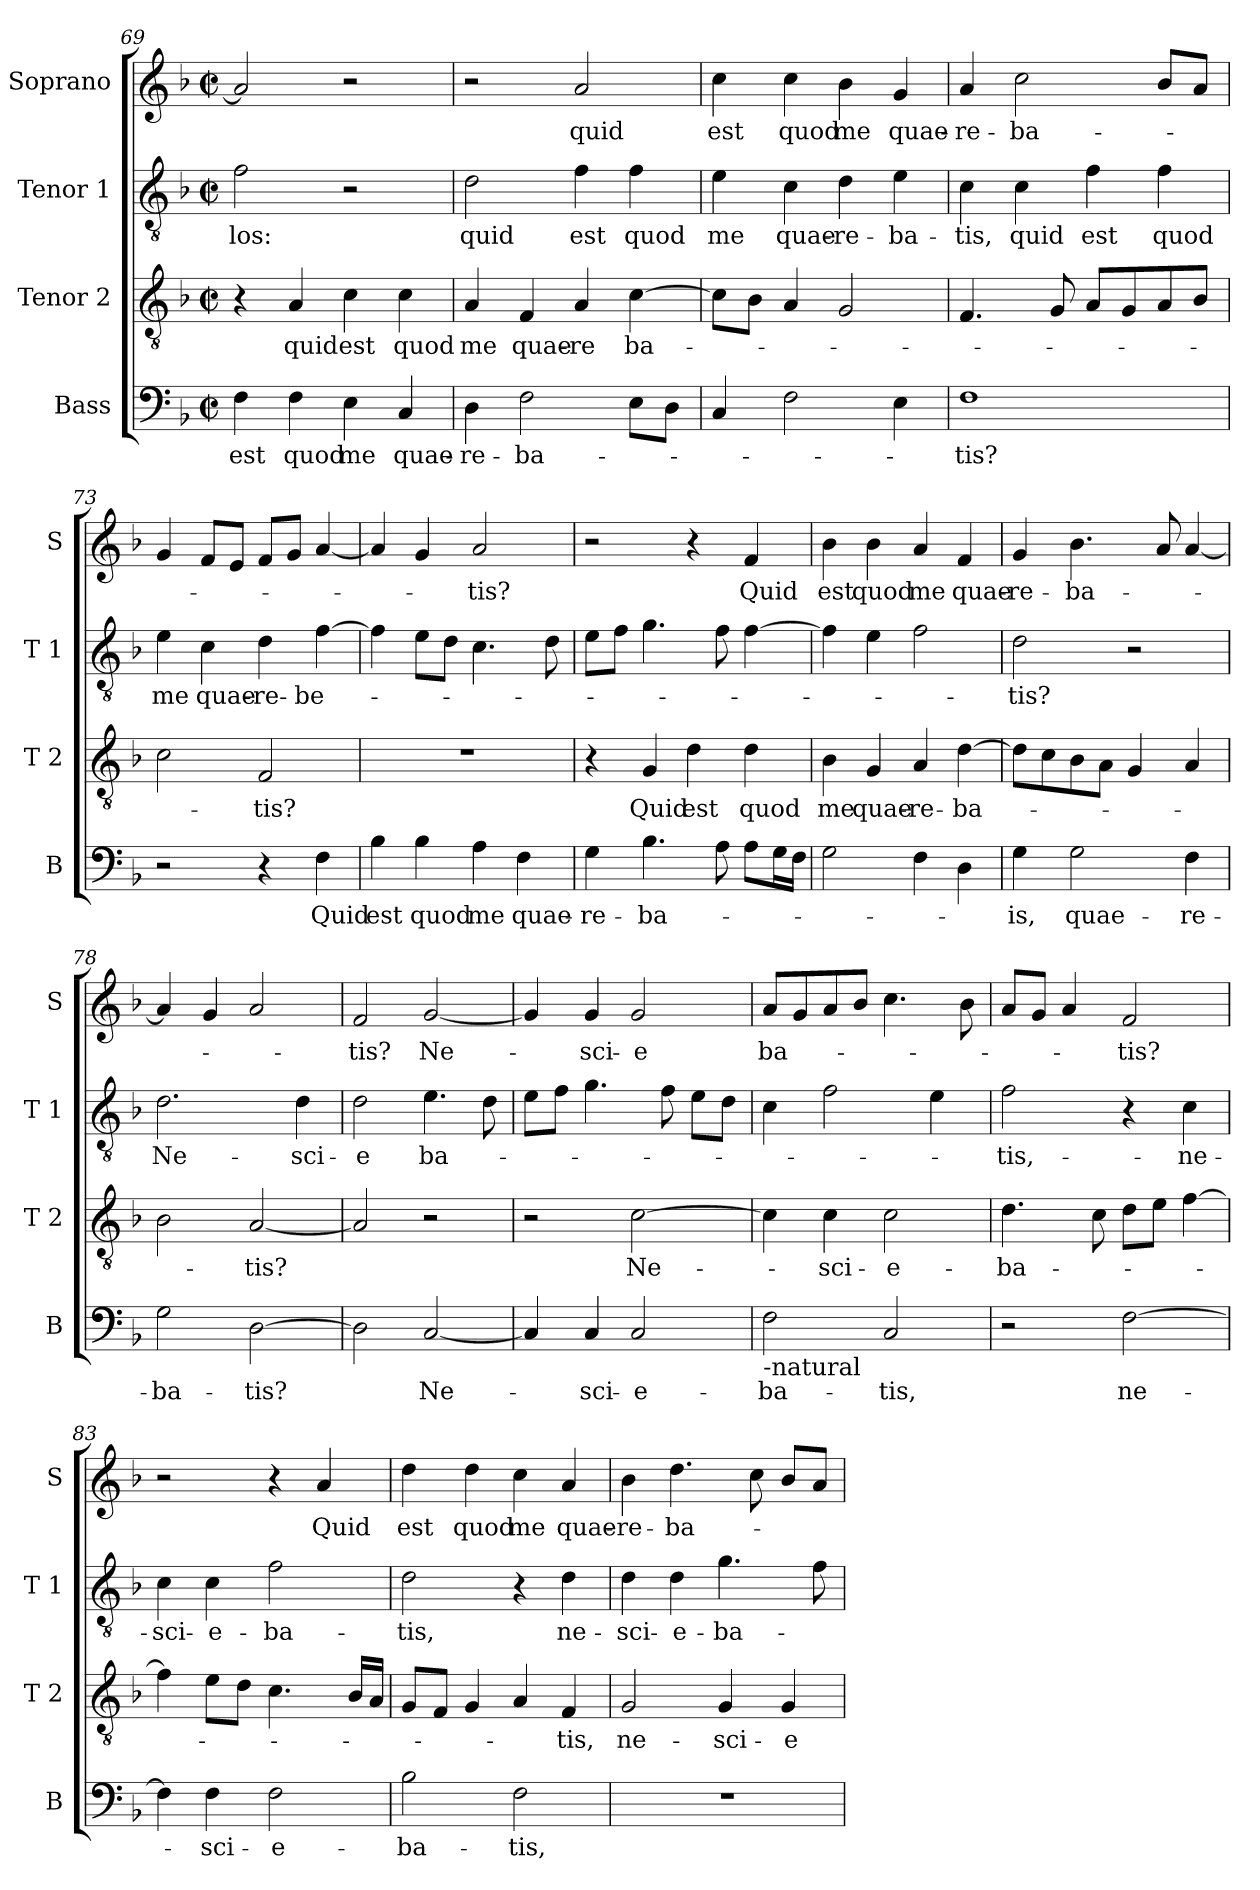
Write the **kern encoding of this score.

**kern	**text	**kern	**text	**kern	**text	**kern	**text
*part4	*part4	*part3	*part3	*part2	*part2	*part1	*part1
*staff4	*staff4	*staff3	*staff3	*staff2	*staff2	*staff1	*staff1
*I"Bass	*	*I"Tenor 2	*	*I"Tenor 1	*	*I"Soprano	*
*I'B	*	*I'T 2	*	*I'T 1	*	*I'S	*
*clefF4	*	*clefGv2	*	*clefGv2	*	*clefG2	*
*k[b-]	*	*k[b-]	*	*k[b-]	*	*k[b-]	*
*F:	*	*F:	*	*F:	*	*F:	*
*M2/2	*	*M2/2	*	*M2/2	*	*M2/2	*
*met(c|)	*	*met(c|)	*	*met(c|)	*	*met(c|)	*
=69	=69	=69	=69	=69	=69	=69	=69
4F\	est	4r	.	2f\	-los:	2a/]	.
4F\	quod	4A/	quid	.	.	.	.
4E\	me	4c\	est	2r	.	2r	.
4C/	quae-	4c\	quod	.	.	.	.
=70	=70	=70	=70	=70	=70	=70	=70
4D\	-re-	4A/	me	2d\	quid	2r	.
2F\	-ba-	4F/	quae-	.	.	.	.
.	.	4A/	-re	4f\	est	2a/	quid
8E\L	.	[4c\	ba-	4f\	quod	.	.
8D\J	.	.	.	.	.	.	.
=71	=71	=71	=71	=71	=71	=71	=71
4C/	.	8c\L]	.	4e\	me	4cc\	est
.	.	8B-\J	.	.	.	.	.
2F\	.	4A/	.	4c\	quae-	4cc\	quod
.	.	2G/	.	4d\	-re-	4b-\	me
4E\	.	.	.	4e\	-ba-	4g/	quae-
=72	=72	=72	=72	=72	=72	=72	=72
1F	-tis?	4.F/	.	4c\	-tis,	4a/	-re-
.	.	.	.	4c\	quid	2cc\	-ba-
.	.	8G/	.	.	.	.	.
.	.	8A/L	.	4f\	est	.	.
.	.	8G/	.	.	.	.	.
.	.	8A/	.	4f\	quod	8b-/L	.
.	.	8B-/J	.	.	.	8a/J	.
=73	=73	=73	=73	=73	=73	=73	=73
2r	.	2c\	.	4e\	me	4g/	.
.	.	.	.	4c\	quae-	8f/L	.
.	.	.	.	.	.	8e/J	.
4r	.	2F/	-tis?	4d\	-re-	8f/L	.
.	.	.	.	.	.	8g/J	.
4F\	Quid	.	.	[4f\	-be-	[4a/	.
!!LO:LB:g=z
=74	=74	=74	=74	=74	=74	=74	=74
4B-\	est	1r	.	4f\]	.	4a/]	.
4B-\	quod	.	.	8e\L	.	4g/	.
.	.	.	.	8d\J	.	.	.
4A\	me	.	.	4.c\	.	2a/	-tis?
4F\	quae-	.	.	.	.	.	.
.	.	.	.	8d\	.	.	.
=75	=75	=75	=75	=75	=75	=75	=75
4G\	-re-	4r	.	8e\L	.	2r	.
.	.	.	.	8f\J	.	.	.
4.B-\	-ba-	4G/	Quid	4.g\	.	.	.
.	.	4d\	est	.	.	4r	.
8A\	.	.	.	8f\	.	.	.
8A\L	.	4d\	quod	[4f\	.	4f/	Quid
16G\L	.	.	.	.	.	.	.
16F\JJ	.	.	.	.	.	.	.
=76	=76	=76	=76	=76	=76	=76	=76
2G\	.	4B-\	me	4f\]	.	4b-\	est
.	.	4G/	quae-	4e\	.	4b-\	quod
4F\	.	4A/	-re-	2f\	.	4a/	me
4D\	.	[4d\	-ba-	.	.	4f/	quae-
=77	=77	=77	=77	=77	=77	=77	=77
4G\	-is,	8d\L]	.	2d\	-tis?	4g/	-re-
.	.	8c\	.	.	.	.	.
2G\	quae-	8B-\	.	.	.	4.b-\	-ba-
.	.	8A\J	.	.	.	.	.
.	.	4G/	.	2r	.	.	.
.	.	.	.	.	.	8a/	.
4F\	-re-	4A/	.	.	.	[4a/	.
=78	=78	=78	=78	=78	=78	=78	=78
2G\	-ba-	2B-\	.	2.d\	Ne-	4a/]	.
.	.	.	.	.	.	4g/	.
[2D\	-tis?	[2A/	-tis?	.	.	2a/	.
.	.	.	.	4d\	-sci-	.	.
=79	=79	=79	=79	=79	=79	=79	=79
2D\]	.	2A/]	.	2d\	-e	2f/	-tis?
[2C/	Ne-	2r	.	4.e\	ba-	[2g/	Ne-
.	.	.	.	8d\	.	.	.
!!LO:LB:g=z
=80	=80	=80	=80	=80	=80	=80	=80
4C/]	.	2r	.	8e\L	.	4g/]	.
.	.	.	.	8f\J	.	.	.
4C/	-sci-	.	.	4.g\	.	4g/	-sci-
2C/	-e-	[2c\	Ne-	.	.	2g/	-e
.	.	.	.	8f\	.	.	.
.	.	.	.	8e\L	.	.	.
.	.	.	.	8d\J	.	.	.
=81	=81	=81	=81	=81	=81	=81	=81
!LO:TX:b:t=-natural	!	!	!	!	!	!	!
2F\	-ba-	4c\]	.	4c\	.	8a/L	ba-
.	.	.	.	.	.	8g/	.
.	.	4c\	-sci-	2f\	.	8a/	.
.	.	.	.	.	.	8b-/J	.
2C/	-tis,	2c\	-e-	.	.	4.cc\	.
.	.	.	.	4e\	.	.	.
.	.	.	.	.	.	8b-\	.
=82	=82	=82	=82	=82	=82	=82	=82
2r	.	4.d\	-ba-	2f\	-tis,-	8a/L	.
.	.	.	.	.	.	8g/J	.
.	.	.	.	.	.	4a/	.
.	.	8c\	.	.	.	.	.
[2F\	ne-	8d\L	.	4r	.	2f/	-tis?
.	.	8e\J	.	.	.	.	.
.	.	[4f\	.	4c\	-ne-	.	.
=83	=83	=83	=83	=83	=83	=83	=83
4F\]	.	4f\]	.	4c\	-sci-	2r	.
4F\	-sci-	8e\L	.	4c\	-e-	.	.
.	.	8d\J	.	.	.	.	.
2F\	-e-	4.c\	.	2f\	-ba-	4r	.
.	.	.	.	.	.	4a/	Quid
.	.	16B-/LL	.	.	.	.	.
.	.	16A/JJ	.	.	.	.	.
=84	=84	=84	=84	=84	=84	=84	=84
2B-\	-ba-	8G/L	.	2d\	-tis,	4dd\	est
.	.	8F/J	.	.	.	.	.
.	.	4G/	.	.	.	4dd\	quod
2F\	-tis,	4A/	.	4r	.	4cc\	me
.	.	4F/	-tis,	4d\	ne-	4a/	quae-
=85	=85	=85	=85	=85	=85	=85	=85
1r	.	2G/	ne-	4d\	-sci-	4b-\	-re-
.	.	.	.	4d\	-e-	4.dd\	-ba-
.	.	4G/	-sci-	4.g\	-ba-	.	.
.	.	.	.	.	.	8cc\	.
.	.	4G/	-e-	.	.	8b-/L	.
.	.	.	.	8f\	.	8a/J	.
=	=	=	=	=	=	=	=
*-	*-	*-	*-	*-	*-	*-	*-
